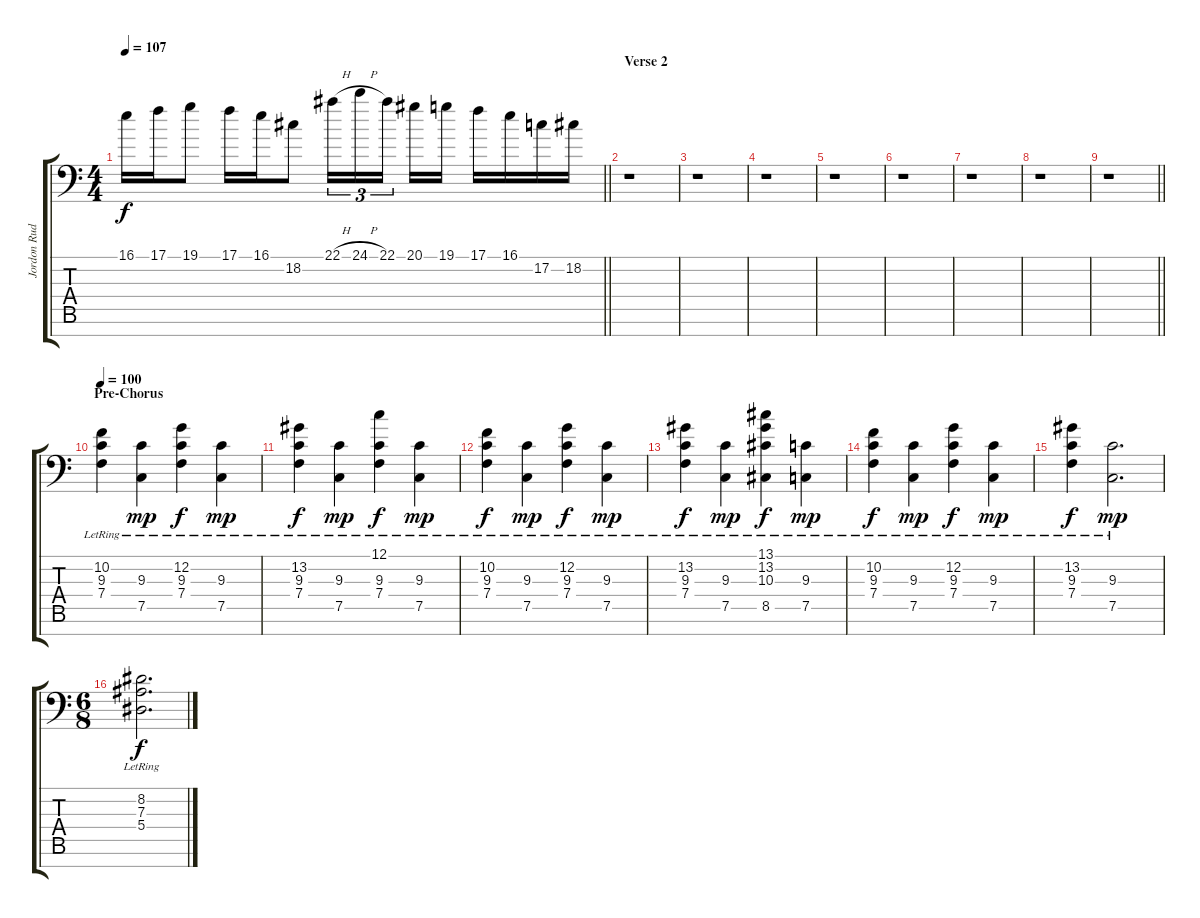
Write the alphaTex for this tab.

\track ("Jordon Rudess" "Jordon Rud") {instrument synthstrings1}
\staff {score tabs}
\tuning (C4 G3 Eb3 Bb2 F2 C2 G1) {hide}
\ts (4 4)
\tempo 107
\clef f4
\barLineRight lightlight
\ks c
16.1.16{dy f} 17.1.16 19.1.8 17.1.16 16.1.16 18.2.8 22.1{h}.16{tu (3 2)} 24.1{h}.16{tu (3 2)} 22.1.16{tu (3 2) beam splitsecondary} 20.1.16 19.1.16 17.1.16 16.1.16 17.2.16 18.2.16 |
\section ("" "Verse 2")
r.1 |
r.1 |
r.1 |
r.1 |
r.1 |
r.1 |
r.1 |
\barLineRight lightlight
r.1 |
\section ("" "Pre-Chorus")
\tempo 100
(10.2{lr} 9.3{lr} 7.4{lr}).4{volume 16 instrument acousticgrandpiano} (9.3{lr} 7.5{lr}).4{dy mp} (12.2{lr} 9.3{lr} 7.4{lr}).4{dy f} (9.3{lr} 7.5{lr}).4{dy mp} |
(13.2{lr} 9.3{lr} 7.4{lr}).4{dy f} (9.3{lr} 7.5{lr}).4{dy mp} (12.1{lr} 9.3{lr} 7.4{lr}).4{dy f} (9.3{lr} 7.5{lr}).4{dy mp} |
(10.2{lr} 9.3{lr} 7.4{lr}).4{dy f} (9.3{lr} 7.5{lr}).4{dy mp} (12.2{lr} 9.3{lr} 7.4{lr}).4{dy f} (9.3{lr} 7.5{lr}).4{dy mp} |
(13.2{lr} 9.3{lr} 7.4{lr}).4{dy f} (9.3{lr} 7.5{lr}).4{dy mp} (13.1{lr} 13.2{lr} 10.3{lr} 8.5{lr}).4{dy f} (9.3{lr} 7.5{lr}).4{dy mp} |
(10.2{lr} 9.3{lr} 7.4{lr}).4{dy f} (9.3{lr} 7.5{lr}).4{dy mp} (12.2{lr} 9.3{lr} 7.4{lr}).4{dy f} (9.3{lr} 7.5{lr}).4{dy mp} |
(13.2{lr} 9.3{lr} 7.4{lr}).4{dy f} (9.3{lr} 7.5{lr}).2{d dy mp} |
\ts (6 8)
(8.2{lr} 7.3{lr} 5.4{lr}).2{d dy f}
